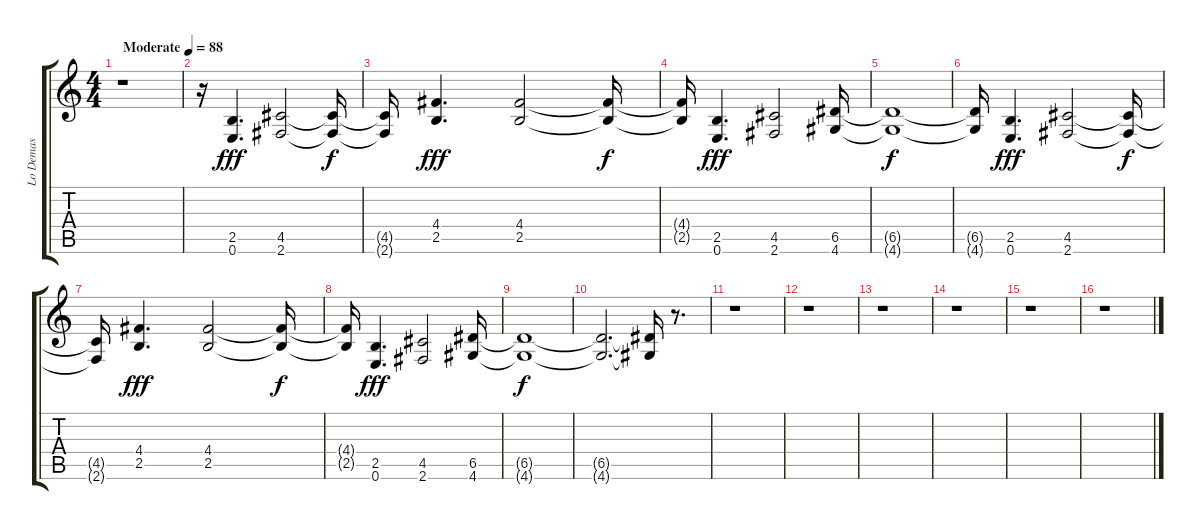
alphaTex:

\track ("Lo Demas" "Lo Demas") {instrument distortionguitar}
\staff {score tabs}
\tuning (E4 B3 G3 D3 A2 E2) {hide}
\ts (4 4)
\tempo (88 "Moderate")
\clef g2
\ks c
r.1{dy fff instrument distortionguitar} |
r.16 (2.5 0.6).4{d} (4.5 2.6).2 (4.5{t} 2.6{t}).16{dy f} |
(4.5{t} 2.6{t}).16 (4.4 2.5).4{d dy fff} (4.4 2.5).2 (4.4{t} 2.5{t}).16{dy f} |
(4.4{t} 2.5{t}).16 (2.5 0.6).4{d dy fff} (4.5 2.6).2 (6.5 4.6).16 |
(6.5{t} 4.6{t}).1{dy f} |
(6.5{t} 4.6{t}).16 (2.5 0.6).4{d dy fff} (4.5 2.6).2 (4.5{t} 2.6{t}).16{dy f} |
(4.5{t} 2.6{t}).16 (4.4 2.5).4{d dy fff} (4.4 2.5).2 (4.4{t} 2.5{t}).16{dy f} |
(4.4{t} 2.5{t}).16 (2.5 0.6).4{d dy fff} (4.5 2.6).2 (6.5 4.6).16 |
(6.5{t} 4.6{t}).1{dy f} |
(6.5{t} 4.6{t}).2{d} (6.5{t} 4.6{t}).16 r.8{d} |
r.1 |
r.1 |
r.1 |
r.1 |
r.1 |
r.1
